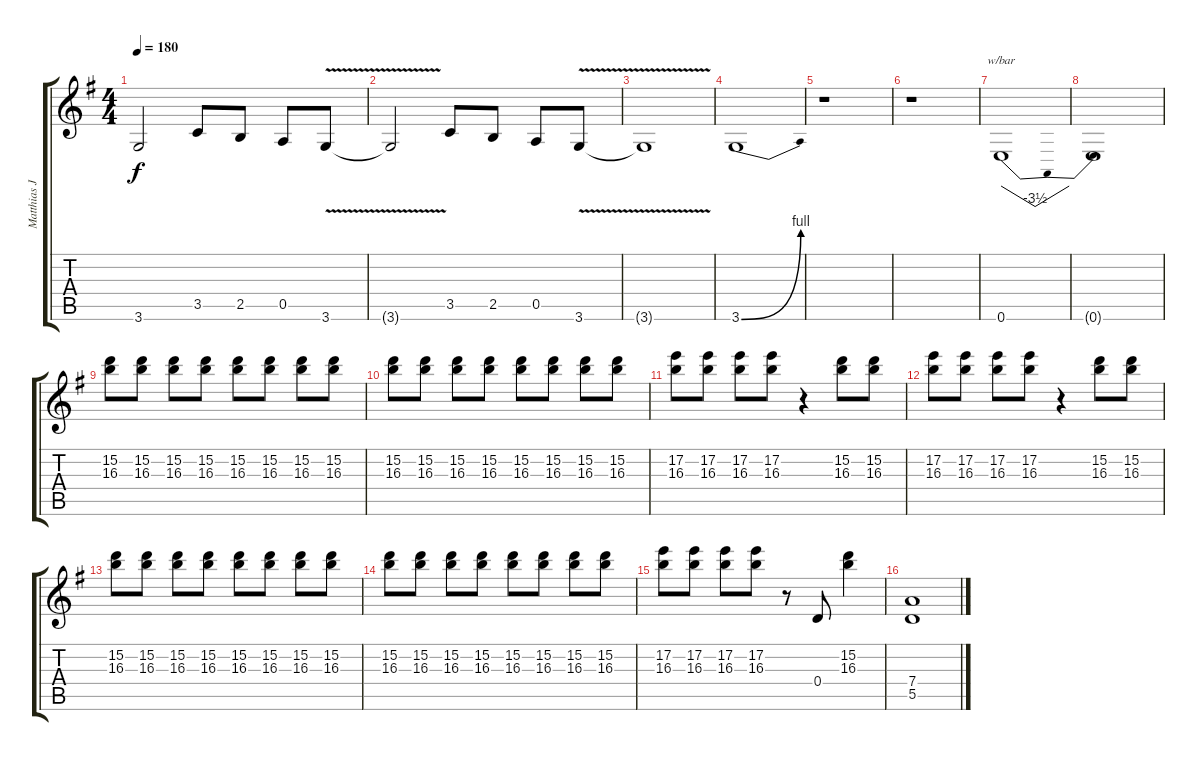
\track ("Matthias Jabs" "Matthias J") {instrument distortionguitar}
\staff {score tabs}
\tuning (E4 B3 G3 D3 A2 E2) {hide}
\ts (4 4)
\tempo 180
\clef g2
\ks eminor
3.6{t}.2{dy f} 3.5.8 2.5.8 0.5.8 3.6{v}.8 |
3.6{t}.2 3.5.8 2.5.8 0.5.8 3.6{v}.8 |
3.6{t}.1 |
3.6{be (bend 0 0 60 4)}.1 |
r.1 |
r.1 |
0.6.1{tbe (dip default 0 0 30 -14 60 0)} |
0.6{t}.1 |
(15.2 16.3).8 (15.2 16.3).8 (15.2 16.3).8 (15.2 16.3).8 (15.2 16.3).8 (15.2 16.3).8 (15.2 16.3).8 (15.2 16.3).8 |
(15.2 16.3).8 (15.2 16.3).8 (15.2 16.3).8 (15.2 16.3).8 (15.2 16.3).8 (15.2 16.3).8 (15.2 16.3).8 (15.2 16.3).8 |
(17.2 16.3).8 (17.2 16.3).8 (17.2 16.3).8 (17.2 16.3).8 r.4 (15.2 16.3).8 (15.2 16.3).8 |
(17.2 16.3).8 (17.2 16.3).8 (17.2 16.3).8 (17.2 16.3).8 r.4 (15.2 16.3).8 (15.2 16.3).8 |
(15.2 16.3).8 (15.2 16.3).8 (15.2 16.3).8 (15.2 16.3).8 (15.2 16.3).8 (15.2 16.3).8 (15.2 16.3).8 (15.2 16.3).8 |
(15.2 16.3).8 (15.2 16.3).8 (15.2 16.3).8 (15.2 16.3).8 (15.2 16.3).8 (15.2 16.3).8 (15.2 16.3).8 (15.2 16.3).8 |
(17.2 16.3).8 (17.2 16.3).8 (17.2 16.3).8 (17.2 16.3).8 r.8 0.4.8 (15.2 16.3).4 |
(7.4 5.5).1
